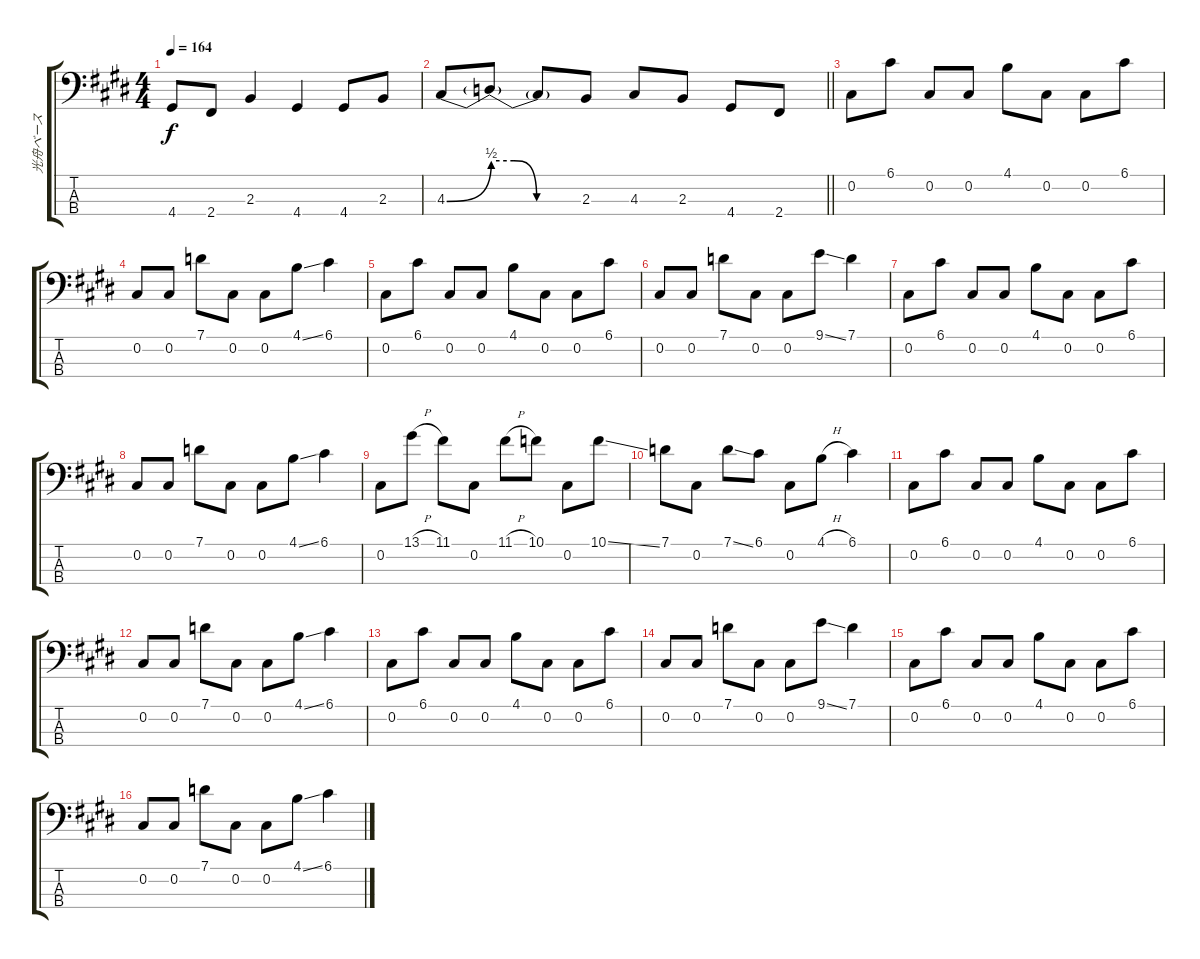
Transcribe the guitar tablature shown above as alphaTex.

\track ("光舟ベース" "光舟ベース") {instrument acousticguitarsteel}
\staff {score tabs}
\tuning (G2 Db2 A1 E1) {hide}
\ts (4 4)
\tempo 164
\clef f4
\ks e
4.4.8{dy f} 2.4.8 2.3.4 4.4.4 4.4.8 2.3.8 |
\barLineRight lightlight
4.3{be (bend 0 0 60 2)}.8 4.3{be (custom 0 2 15 2 30 0 60 0) t}.8 4.3{t}.8 2.3.8 4.3.8 2.3.8 4.4.8 2.4.8 |
0.2.8 6.1.8 0.2.8 0.2.8 4.1.8 0.2.8 0.2.8 6.1.8 |
0.2.8 0.2.8 7.1.8 0.2.8 0.2.8 4.1{ss}.8 6.1.4 |
0.2.8 6.1.8 0.2.8 0.2.8 4.1.8 0.2.8 0.2.8 6.1.8 |
0.2.8 0.2.8 7.1.8 0.2.8 0.2.8 9.1{ss}.8 7.1.4 |
0.2.8 6.1.8 0.2.8 0.2.8 4.1.8 0.2.8 0.2.8 6.1.8 |
0.2.8 0.2.8 7.1.8 0.2.8 0.2.8 4.1{ss}.8 6.1.4 |
0.2.8 13.1{h}.8 11.1.8 0.2.8 11.1{h}.8 10.1.8 0.2.8 10.1{ss}.8 |
7.1.8 0.2.8 7.1{ss}.8 6.1.8 0.2.8 4.1{h}.8 6.1.4 |
0.2.8 6.1.8 0.2.8 0.2.8 4.1.8 0.2.8 0.2.8 6.1.8 |
0.2.8 0.2.8 7.1.8 0.2.8 0.2.8 4.1{ss}.8 6.1.4 |
0.2.8 6.1.8 0.2.8 0.2.8 4.1.8 0.2.8 0.2.8 6.1.8 |
0.2.8 0.2.8 7.1.8 0.2.8 0.2.8 9.1{ss}.8 7.1.4 |
0.2.8 6.1.8 0.2.8 0.2.8 4.1.8 0.2.8 0.2.8 6.1.8 |
0.2.8 0.2.8 7.1.8 0.2.8 0.2.8 4.1{ss}.8 6.1.4
